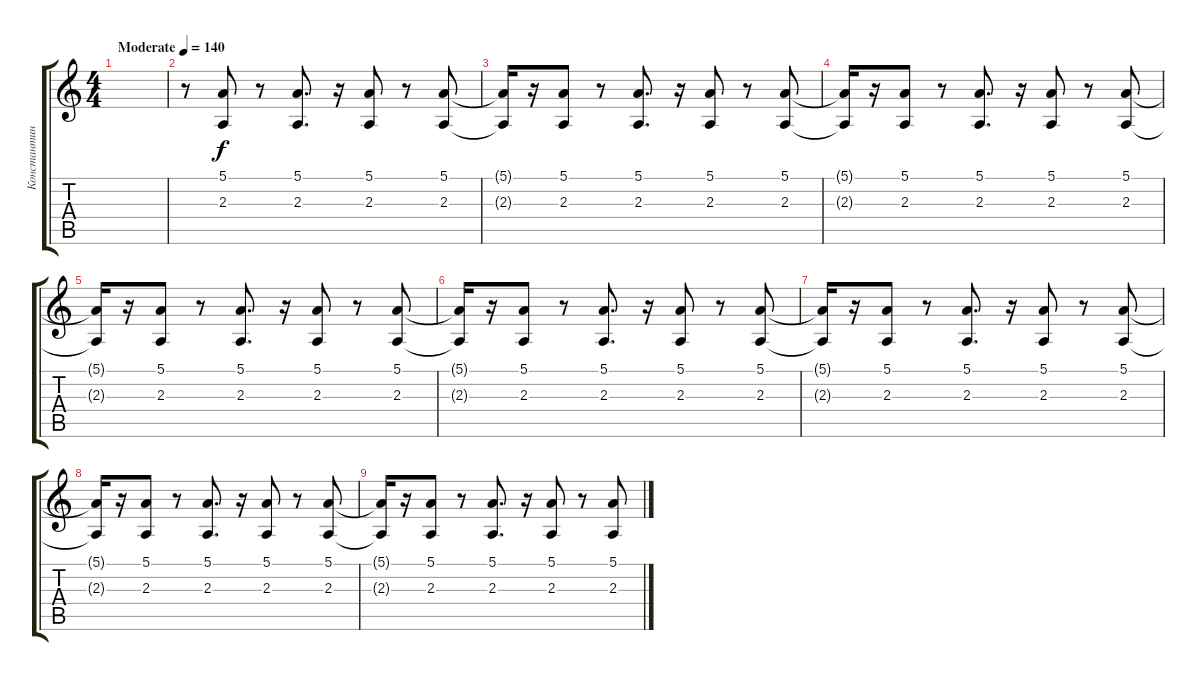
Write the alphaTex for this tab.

\track ("Константин Бекрев" "Константин") {instrument lead2sawtooth}
\staff {score tabs}
\tuning (E4 B3 G3 D3 A2 E2) {hide}
\ts (4 4)
\tempo (140 "Moderate")
\clef g2
\ks c
|
r.8 (5.1 2.3).8 r.8 (5.1 2.3).8{d} r.16 (5.1 2.3).8 r.8 (5.1 2.3).8 |
(5.1{t} 2.3{t}).16 r.16 (5.1 2.3).8 r.8 (5.1 2.3).8{d} r.16 (5.1 2.3).8 r.8 (5.1 2.3).8 |
(5.1{t} 2.3{t}).16 r.16 (5.1 2.3).8 r.8 (5.1 2.3).8{d} r.16 (5.1 2.3).8 r.8 (5.1 2.3).8 |
(5.1{t} 2.3{t}).16 r.16 (5.1 2.3).8 r.8 (5.1 2.3).8{d} r.16 (5.1 2.3).8 r.8 (5.1 2.3).8 |
(5.1{t} 2.3{t}).16 r.16 (5.1 2.3).8 r.8 (5.1 2.3).8{d} r.16 (5.1 2.3).8 r.8 (5.1 2.3).8 |
(5.1{t} 2.3{t}).16 r.16 (5.1 2.3).8 r.8 (5.1 2.3).8{d} r.16 (5.1 2.3).8 r.8 (5.1 2.3).8 |
(5.1{t} 2.3{t}).16 r.16 (5.1 2.3).8 r.8 (5.1 2.3).8{d} r.16 (5.1 2.3).8 r.8 (5.1 2.3).8 |
(5.1{t} 2.3{t}).16 r.16 (5.1 2.3).8 r.8 (5.1 2.3).8{d} r.16 (5.1 2.3).8 r.8 (5.1 2.3).8
